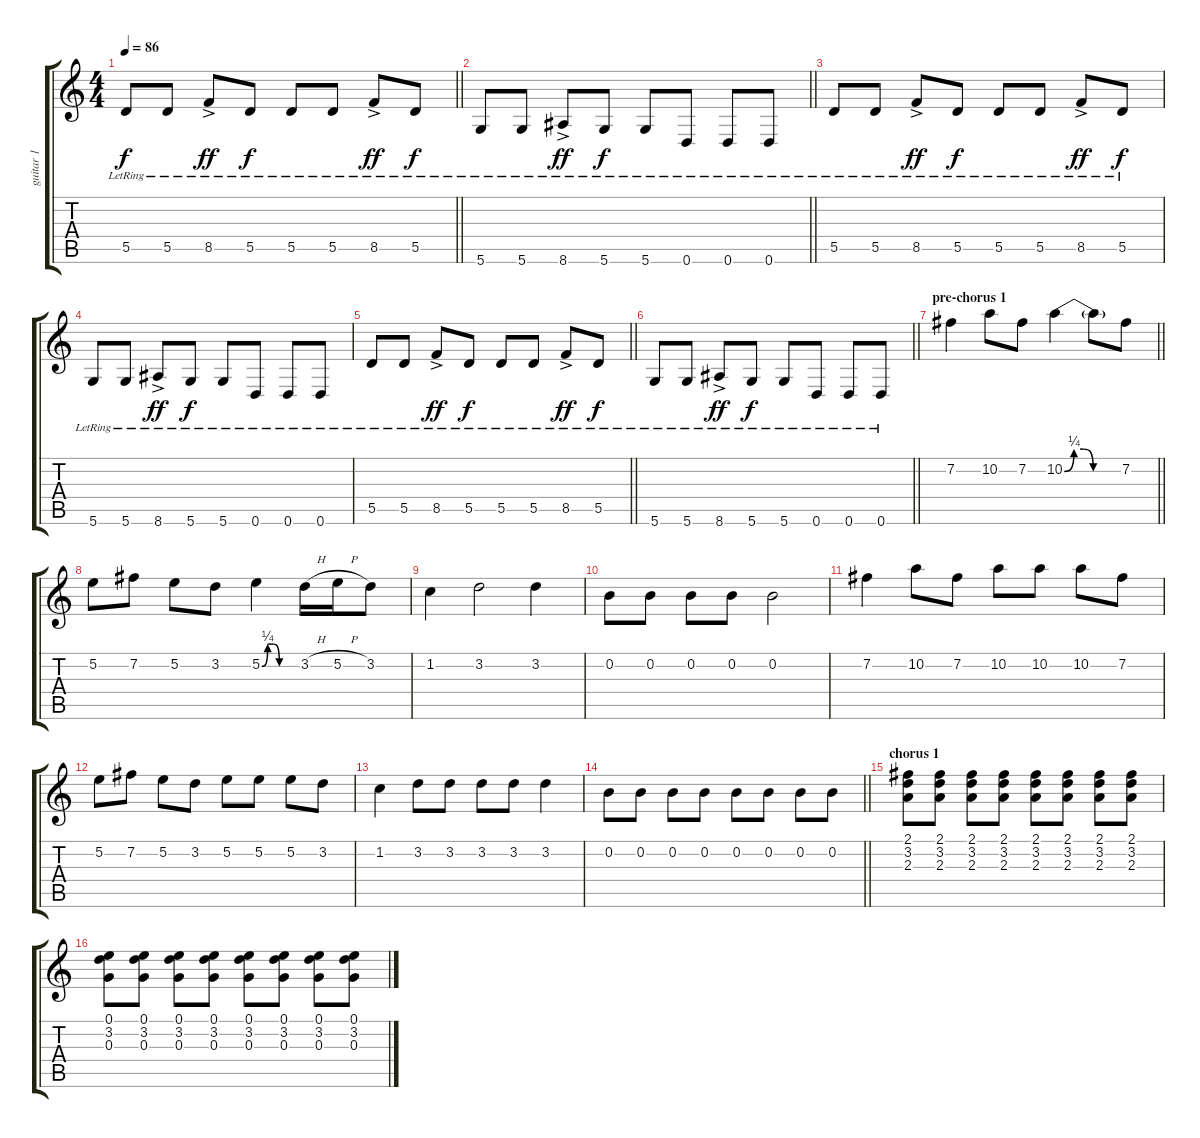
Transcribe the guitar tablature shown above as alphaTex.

\track ("guitar 1" "guitar 1") {instrument electricguitarjazz}
\staff {score tabs}
\tuning (E4 B3 G3 D3 A2 D2) {hide}
\ts (4 4)
\tempo 86
\clef g2
\barLineRight lightlight
\ks c
5.5{lr}.8{dy f} 5.5{lr}.8 8.5{ac lr}.8{dy ff} 5.5{lr}.8{dy f} 5.5{lr}.8 5.5{lr}.8 8.5{ac lr}.8{dy ff} 5.5{lr}.8{dy f} |
\barLineRight lightlight
5.6{lr}.8 5.6{lr}.8 8.6{ac lr}.8{dy ff} 5.6{lr}.8{dy f} 5.6{lr}.8 0.6{lr}.8 0.6{lr}.8 0.6{lr}.8 |
5.5{lr}.8 5.5{lr}.8 8.5{ac lr}.8{dy ff} 5.5{lr}.8{dy f} 5.5{lr}.8 5.5{lr}.8 8.5{ac lr}.8{dy ff} 5.5{lr}.8{dy f} |
5.6{lr}.8 5.6{lr}.8 8.6{ac lr}.8{dy ff} 5.6{lr}.8{dy f} 5.6{lr}.8 0.6{lr}.8 0.6{lr}.8 0.6{lr}.8 |
\barLineRight lightlight
5.5{lr}.8 5.5{lr}.8 8.5{ac lr}.8{dy ff} 5.5{lr}.8{dy f} 5.5{lr}.8 5.5{lr}.8 8.5{ac lr}.8{dy ff} 5.5{lr}.8{dy f} |
\barLineRight lightlight
5.6{lr}.8 5.6{lr}.8 8.6{ac lr}.8{dy ff} 5.6{lr}.8{dy f} 5.6{lr}.8 0.6{lr}.8 0.6{lr}.8 0.6{lr}.8 |
\section ("" "pre-chorus 1")
\barLineRight lightlight
7.2.4{volume 10 instrument overdrivenguitar} 10.2.8 7.2.8 10.2{be (custom 0 0 10 1 20 1 30 0 60 0)}.4 10.2{t}.8 7.2.8 |
5.2.8 7.2.8 5.2.8 3.2.8 5.2{be (custom 0 0 10 1 20 1 30 0 60 0)}.4 3.2{h}.16 5.2{h}.16 3.2.8 |
1.2.4 3.2.2 3.2.4 |
0.2.8 0.2.8 0.2.8 0.2.8 0.2.2 |
7.2.4 10.2.8 7.2.8 10.2.8 10.2.8 10.2.8 7.2.8 |
5.2.8 7.2.8 5.2.8 3.2.8 5.2.8 5.2.8 5.2.8 3.2.8 |
1.2.4 3.2.8 3.2.8 3.2.8 3.2.8 3.2.4 |
\barLineRight lightlight
0.2.8 0.2.8 0.2.8 0.2.8 0.2.8 0.2.8 0.2.8 0.2.8 |
\section ("" "chorus 1")
(2.1 3.2 2.3).8{volume 7} (2.1 3.2 2.3).8 (2.1 3.2 2.3).8 (2.1 3.2 2.3).8 (2.1 3.2 2.3).8 (2.1 3.2 2.3).8 (2.1 3.2 2.3).8 (2.1 3.2 2.3).8 |
(0.1 3.2 0.3).8 (0.1 3.2 0.3).8 (0.1 3.2 0.3).8 (0.1 3.2 0.3).8 (0.1 3.2 0.3).8 (0.1 3.2 0.3).8 (0.1 3.2 0.3).8 (0.1 3.2 0.3).8
